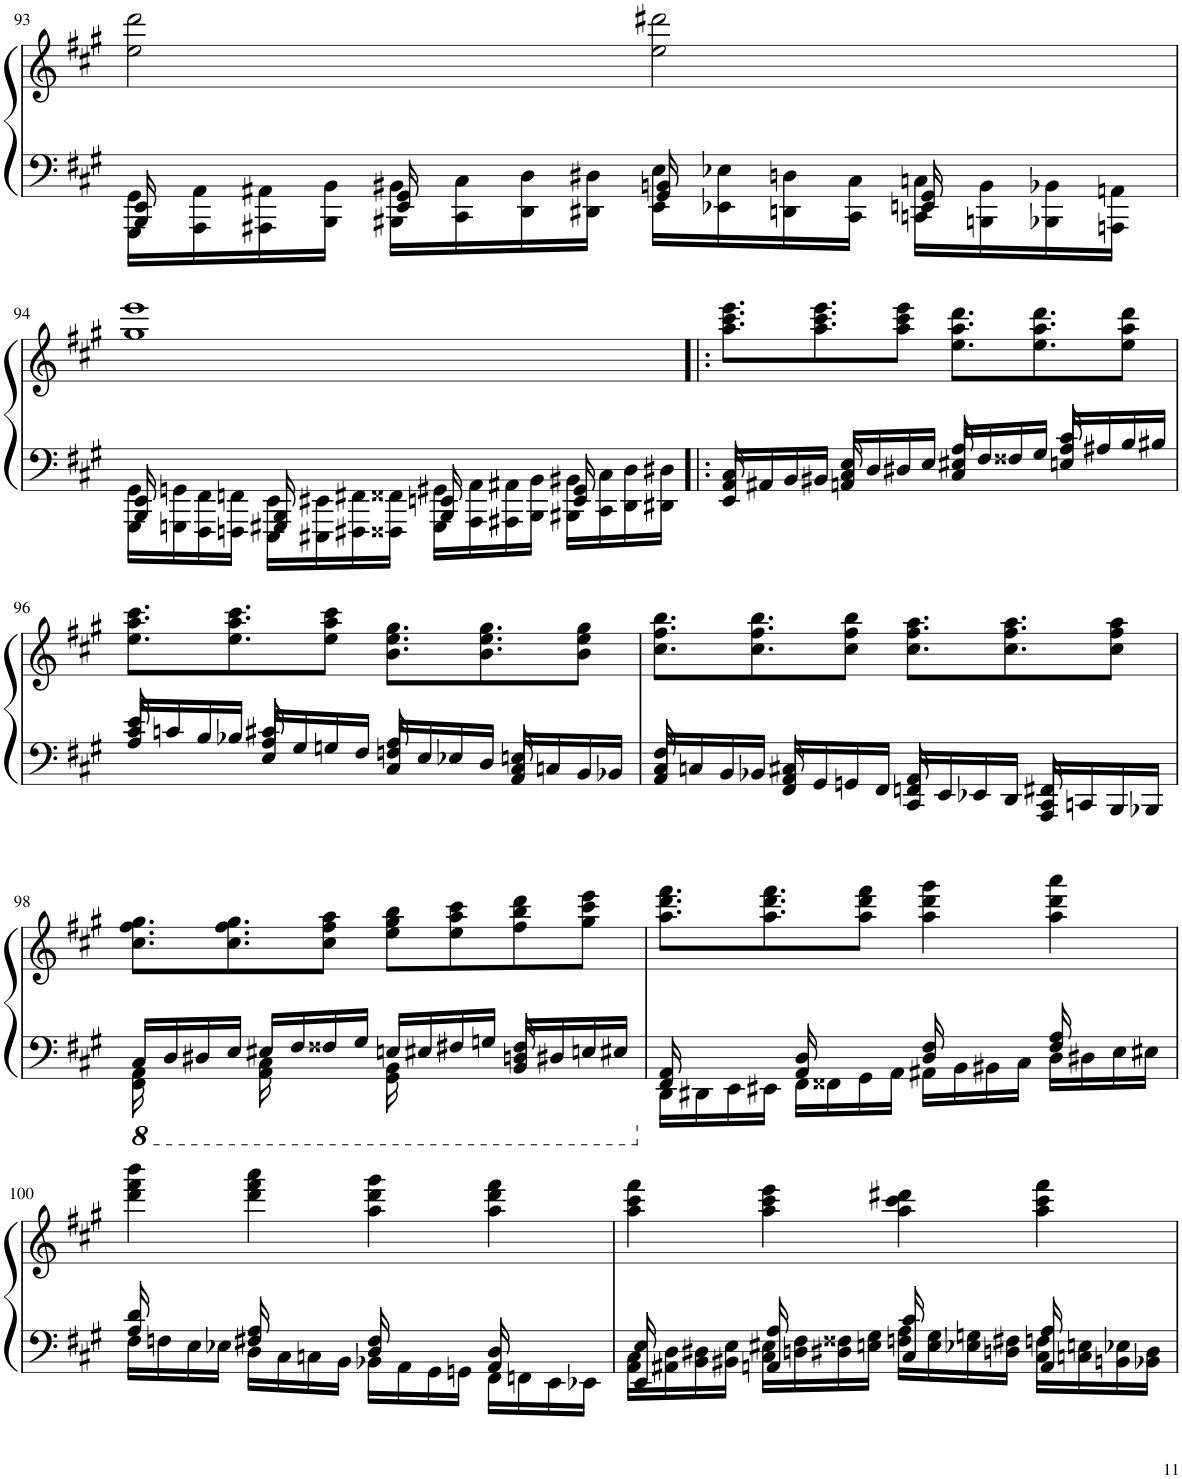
**kern	**kern
*part1	*part1
*staff2	*staff1
*I"Piano	*
*I'Pno.	*
!!LO:PB:g=z
*clefF4	*clefG2
*k[f#c#g#]	*k[f#c#g#]
*M4/4	*M4/4
=93	=93
*^	*
16GGG#\ 16GG#\LL	16BBB/ 16EE/	2ee\ 2ddd\
16AAA\ 16AA\	8.ryy	.
16AAA#X\ 16AA#X\	.	.
16BBB\ 16BB\JJ	.	.
16BBB#X\ 16BB#X\LL	16EE/ 16GG#/	.
16CC#\ 16C#\	8.ryy	.
16DD\ 16D\	.	.
16DD#X\ 16D#X\JJ	.	.
16EE\ 16E\LL	16GG#/ 16BBn/	2ee\ 2ddd#X\
16EE-X\ 16E-X\	8.ryy	.
16DDn\ 16Dn\	.	.
16CC#\ 16C#\JJ	.	.
16CCn\ 16Cn\LL	16EEn/ 16GG#/	.
16BBBn\ 16BB\	8.ryy	.
16BBB-X\ 16BB-X\	.	.
16AAAn\ 16AAn\JJ	.	.
!!LO:LB:g=z
=94	=94	=94
16GGG#\ 16GG#\LL	16BBB/ 16EE/	1gg# 1eee
16GGGn\ 16GGn\	8.ryy	.
16FFF#\ 16FF#\	.	.
16FFFn\ 16FFn\JJ	.	.
16EEE\ 16EE\LL	16GGG#X/ 16BBB/	.
16EEE#X\ 16EE#X\	8.ryy	.
16FFF#X\ 16FF#X\	.	.
16FFF##X\ 16FF##X\JJ	.	.
16GGG#\ 16GG#X\LL	16BBB/ 16EEn/	.
16AAA\ 16AA\	8.ryy	.
16AAA#X\ 16AA#X\	.	.
16BBB\ 16BB\JJ	.	.
16BBB#X\ 16BB#X\LL	16EE/ 16GG#/	.
16CC#\ 16C#\	8.ryy	.
16DD\ 16D\	.	.
16DD#X\ 16D#X\JJ	.	.
=95!|:	=95!|:	=95!|:
16AA/LL	16EE/ 16C#/	8.aa\ 8.ccc#\ 8.eee\L
16AA#X/	8.ryy	.
16BB/	.	.
16BB#X/JJ	.	8.aa\ 8.ccc#\ 8.eee\
16C#/LL	16AAn/ 16E/	.
16D/	8.ryy	.
16D#X/	.	8aa\ 8ccc#\ 8eee\J
16E/JJ	.	.
16E#X/LL	16C#/ 16A/	8.ee\ 8.aa\ 8.ddd\L
16F#/	8.ryy	.
16F##X/	.	.
16G#/JJ	.	8.ee\ 8.aa\ 8.ddd\
16A/LL	16En/ 16c#/	.
16A#X/	8.ryy	.
16B/	.	8ee\ 8aa\ 8ddd\J
16B#X/JJ	.	.
!!LO:LB:g=z
=96	=96	=96
16c#/LL	16A/ 16e/	8.ee\ 8.aa\ 8.ccc#\L
16cn/	8.ryy	.
16B/	.	.
16B-X/JJ	.	8.ee\ 8.aa\ 8.ccc#\
16A/LL	16E/ 16c#X/	.
16G#/	8.ryy	.
16Gn/	.	8ee\ 8aa\ 8ccc#\J
16F#/JJ	.	.
16Fn/LL	16C#/ 16A/	8.b\ 8.ee\ 8.gg#\L
16E/	8.ryy	.
16E-X/	.	.
16D/JJ	.	8.b\ 8.ee\ 8.gg#\
16C#/LL	16AA/ 16En/	.
16Cn/	8.ryy	.
16BB/	.	8b\ 8ee\ 8gg#\J
16BB-X/JJ	.	.
=97	=97	=97
16C#/LL	16AA/ 16F#/	8.cc#\ 8.ff#\ 8.bb\L
16Cn/	8.ryy	.
16BB/	.	.
16BB-X/JJ	.	8.cc#\ 8.ff#\ 8.bb\
16AA/LL	16FF#/ 16C#X/	.
16GG#/	8.ryy	.
16GGn/	.	8cc#\ 8ff#\ 8bb\J
16FF#/JJ	.	.
16FFn/LL	16CC#/ 16AA/	8.cc#\ 8.ff#\ 8.aa\L
16EE/	8.ryy	.
16EE-X/	.	.
16DD/JJ	.	8.cc#\ 8.ff#\ 8.aa\
16CC#/LL	16AAA/ 16FF#X/	.
16CCn/	8.ryy	.
16BBB/	.	8cc#\ 8ff#\ 8aa\J
16BBB-X/JJ	.	.
!!LO:LB:g=z
=98	=98	=98
*8ba	*	*
16CC#/LL	16FFF#\ 16AAA\	8.cc#\ 8.ff#\ 8.gg#\L
16DD/	8.ryy	.
16DD#X/	.	.
16EE/JJ	.	8.cc#\ 8.ff#\ 8.gg#\
16EE#X/LL	16AAA\ 16CC#\	.
16FF#/	8.ryy	.
16FF##X/	.	8cc#\ 8ff#\ 8aa\J
16GG#/JJ	.	.
16EEn/LL	16GGG#\ 16BBB\	8ee\ 8gg#\ 8bb\L
16EE#X/	8.ryy	.
16FF#X/	.	8ee\ 8aa\ 8ccc#\
16GGn/JJ	.	.
16DDn/LL	16BBB/ 16FF#/	8ff#\ 8bb\ 8ddd\
16DD#X/	8.ryy	.
16EEn/	.	8gg#\ 8ccc#\ 8eee\J
16EE#X/JJ	.	.
=99	=99	=99
*X8ba	*	*
16DD\LL	16FF#/ 16AA/	8.aa\ 8.ddd\ 8.fff#\L
16DD#X\	8.ryy	.
16EE\	.	.
16EE#X\JJ	.	8.aa\ 8.ddd\ 8.fff#\
16FF#\LL	16AA/ 16D/	.
16FF##X\	8.ryy	.
16GG#\	.	8aa\ 8ddd\ 8fff#\J
16AA\JJ	.	.
16AA#X\LL	16D/ 16F#/	4aa\ 4ddd\ 4ggg#\
16BB\	8.ryy	.
16BB#X\	.	.
16C#\JJ	.	.
16D\LL	16F#/ 16A/	4aa\ 4ddd\ 4aaa\
16D#X\	8.ryy	.
16E\	.	.
16E#X\JJ	.	.
!!LO:LB:g=z
=100	=100	=100
16F#\LL	16A/ 16d/	4ddd\ 4fff#\ 4bbb\
16Fn\	8.ryy	.
16E\	.	.
16E-X\JJ	.	.
16D\LL	16F#X/ 16A/	4ddd\ 4fff#\ 4aaa\
16C#\	8.ryy	.
16Cn\	.	.
16BB\JJ	.	.
16BB-X\LL	16D/ 16F#/	4aa\ 4ddd\ 4ggg#\
16AA\	8.ryy	.
16GG#\	.	.
16GGn\JJ	.	.
16FF#\LL	16AA/ 16D/	4aa\ 4ddd\ 4fff#\
16FFn\	8.ryy	.
16EE\	.	.
16EE-X\JJ	.	.
=101	=101	=101
16AA\ 16C#\LL	16EE/ 16E/	4aa\ 4ccc#\ 4fff#\
16AA#X\ 16D\	8.ryy	.
16BB\ 16D#X\	.	.
16BB#X\ 16E\JJ	.	.
16C#\ 16E#X\LL	16AAn/ 16A/	4aa\ 4ccc#\ 4eee\
16Dn\ 16F#\	8.ryy	.
16D#X\ 16F##X\	.	.
16En\ 16G#\JJ	.	.
16Fn\ 16A\LL	16C#/ 16c#/	4aa\ 4ccc#\ 4ddd#X\
16E\ 16G#\	8.ryy	.
16E-X\ 16Gn\	.	.
16Dn\ 16F#X\JJ	.	.
16C#\ 16Fn\LL	16AA/ 16A/	4aa\ 4ccc#\ 4fff#\
16Cn\ 16En\	8.ryy	.
16BBn\ 16E-X\	.	.
16BB-X\ 16D\JJ	.	.
*v	*v	*
=	=
*-	*-
